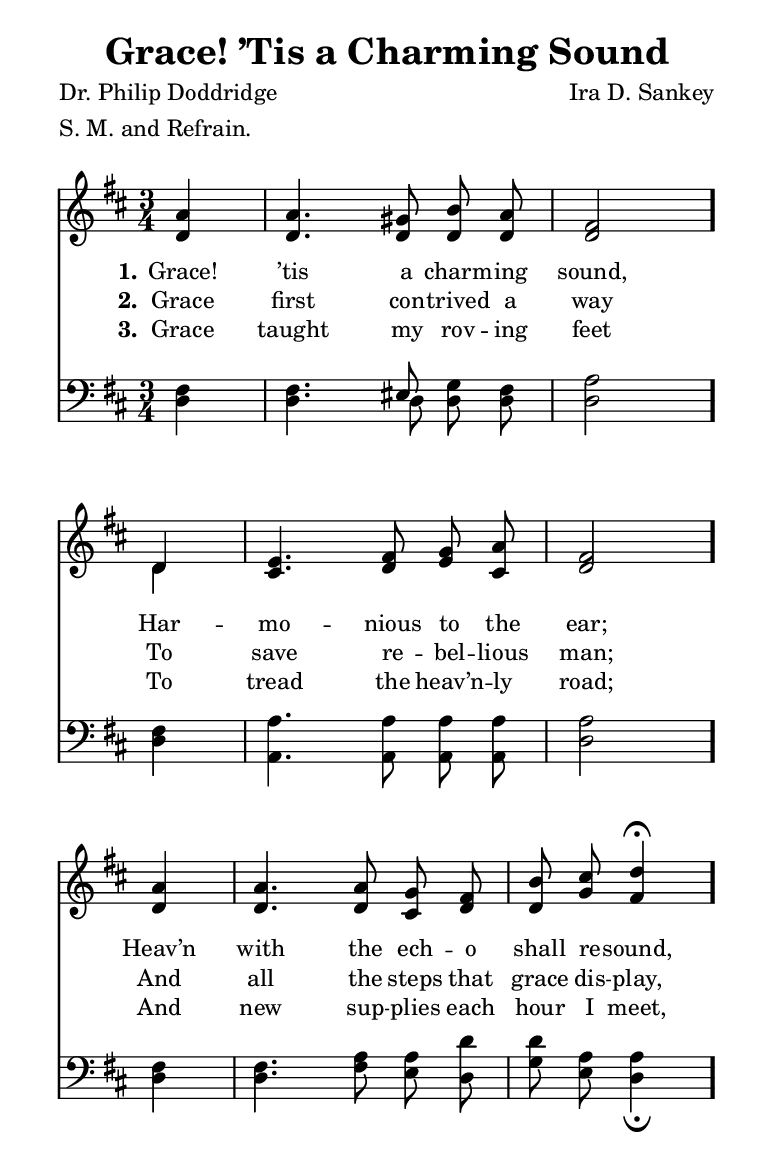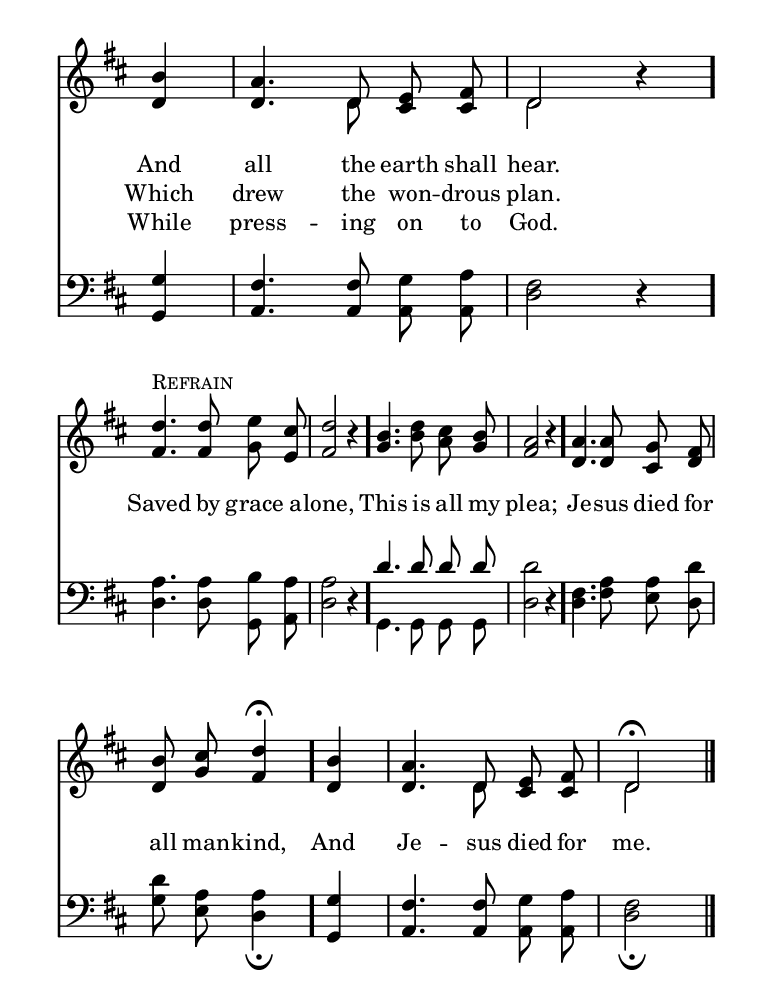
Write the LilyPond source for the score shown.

\include "common/global.ily"
\paper {
  \include "common/paper.ily"
  ragged-last-bottom = ##t
}

\header{
  hymnnumber = "13"
  title = "Grace! ’Tis a Charming Sound"
  tunename = ""
  meter = "S. M. and Refrain."
  poet = "Dr. Philip Doddridge"
  composer = "Ira D. Sankey"
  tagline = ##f
}

phraseA = { c4. c8 c8 c8 | c2 }
% for fermata in MIDI
ta = { \tempo 4=80 }
tb = { \tempo 4=40 }

patternA = { \ta c4           | c4. c8 c8 c8 | c2     } % Line 1, 2
patternB = { \ta c4. c8 c8 c8 | c8 c8 \tb c4          } % Refrain line 3
patternC = { \ta c4           | \patternB             } % Line 3
patternD = { \ta c4. c8 c8 c8 | c2 c4                 } % Refrain line 1, 2
patternE = { \ta c4           | \patternD             } % Line 4
patternF = { \ta c4           | c4. c8 c8 c8 | \tb c2 } % Refrain line 4

global = {
  \include "common/overrides.ily"
  \override Staff.TimeSignature.style = #'numbered
  \time 3/4
  \override Score.MetronomeMark.transparent = ##t % hide all fermata changes too
  \ta
  \key d \major
  \partial 4
  \autoBeamOff
}

notesSoprano = {
\global
\relative c'' {

  \changePitch \patternA { a | a gis b a  | fis     }
  \changePitch \patternA { d | e fis g a  | fis     }
  \changePitch \patternC { a | a a g fis  | b cis d\fermata }
  \changePitch \patternE { b | a d, e fis | d r     }

  << s^\markup { \small \caps "Refrain" }
  \changePitch \patternD {     d' d e cis | d r       } >>
  \changePitch \patternD {     b d cis b  | a r       }
  \changePitch \patternB {     a a g fis  | b cis d\fermata   }
  \changePitch \patternF { b | a d, e fis | d\fermata         }

  \bar "|."

}
}

notesAlto = {
\global
\relative e' {

  \changePitch \patternA { d | d d d d     | d       }
  \changePitch \patternA { d | cis d e cis | d       }
  \changePitch \patternC { d | d d cis d   | d g fis }
  \changePitch \patternE { d | d d cis cis | d r     }

  \changePitch \patternD {     fis fis g e | fis r   }
  \changePitch \patternD {     g b a g     | fis r   }
  \changePitch \patternB {     d d cis d   | d g fis }
  \changePitch \patternF { d | d d cis cis | d       }

}
}

notesTenor = {
\global
\relative a {

  \changePitch \patternA { fis | fis eis g fis | a     }
  \changePitch \patternA { fis | a a a a       | a     }
  \changePitch \patternC { fis | fis a a d     | d a a }
  \changePitch \patternE { g   | fis fis g a   | fis r }

  \changePitch \patternD {     a a b a     | a r   }
  \changePitch \patternD {     d d d d     | d r   }
  \changePitch \patternB {     fis, a a d  | d a a }
  \changePitch \patternF { g | fis fis g a | fis   }

}
}

notesBass = {
\global
\relative f {

  \changePitch \patternA { d  | d d d d   | d     }
  \changePitch \patternA { d  | a a a a   | d     }
  \changePitch \patternC { d  | d fis e d | g e d_\fermata }
  \changePitch \patternE { g, | a a a a   | d r   }

  \changePitch \patternD {      d d g, a  | d r   }
  \changePitch \patternD {      g, g g g  | d' r  }
  \changePitch \patternB {      d fis e d | g e d_\fermata }
  \changePitch \patternF { g, | a a a a   | d_\fermata     }

}
}

Refrain = \lyricmode {

Saved by grace a -- lone, \bar "."
This is all my plea; \bar "."
Je -- sus died for all man -- kind, \bar "."
And Je -- sus died for me. \bar "."

}

wordsA = \lyricmode {
\set stanza = "1."

Grace! ’tis a charm -- ing sound, \bar "."
Har -- mo -- nious to the ear; \bar "." \break
Heav’n with the ech -- o shall re -- sound, \bar "."
And all the earth shall hear. \bar "." \break

}

wordsB = \lyricmode {
\set stanza = "2."

Grace first con -- trived a way
To save re -- bel -- lious man;
And all the steps that grace dis -- play,
Which drew the won -- drous plan.

\Refrain

}

wordsC = \lyricmode {
\set stanza = "3."

Grace taught my rov -- ing feet
To tread the heav’n -- ly road;
And new sup -- plies each hour I meet,
While press -- ing on to God.

}


\score {
  \context ChoirStaff <<
    \context Staff = upper <<
      \set Staff.autoBeaming = ##f
      \set ChoirStaff.systemStartDelimiter = #'SystemStartBar
      \set ChoirStaff.printPartCombineTexts = ##f
      \partcombine #'(2 . 9) \notesSoprano \notesAlto
      \context NullVoice = sopranos { \voiceOne << \notesSoprano >> }
      \context NullVoice = altos { \voiceTwo << \notesAlto >> }
      \context Lyrics = one   \lyricsto sopranos \wordsA
      \context Lyrics = two   \lyricsto sopranos \wordsB
      \context Lyrics = three \lyricsto sopranos \wordsC
      %\context Lyrics = four  \lyricsto sopranos \wordsD
      %\context Lyrics = five  \lyricsto sopranos \wordsE
    >>
    \context Staff = men <<
      \set Staff.autoBeaming = ##f
      \clef bass
      \set ChoirStaff.printPartCombineTexts = ##f
      \partcombine #'(2 . 9) \notesTenor \notesBass
      \context NullVoice = tenors { \voiceOne << \notesTenor >> }
      \context NullVoice = basses { \voiceTwo << \notesBass >> }
    >>
  >>
  \layout {
    \include "common/layout.ily"
  }
  \midi{
    \include "common/midi.ily"
  }
}

\version "2.19.49"  % necessary for upgrading to future LilyPond versions.

% vi:set et ts=2 sw=2 ai nocindent syntax=lilypond:
